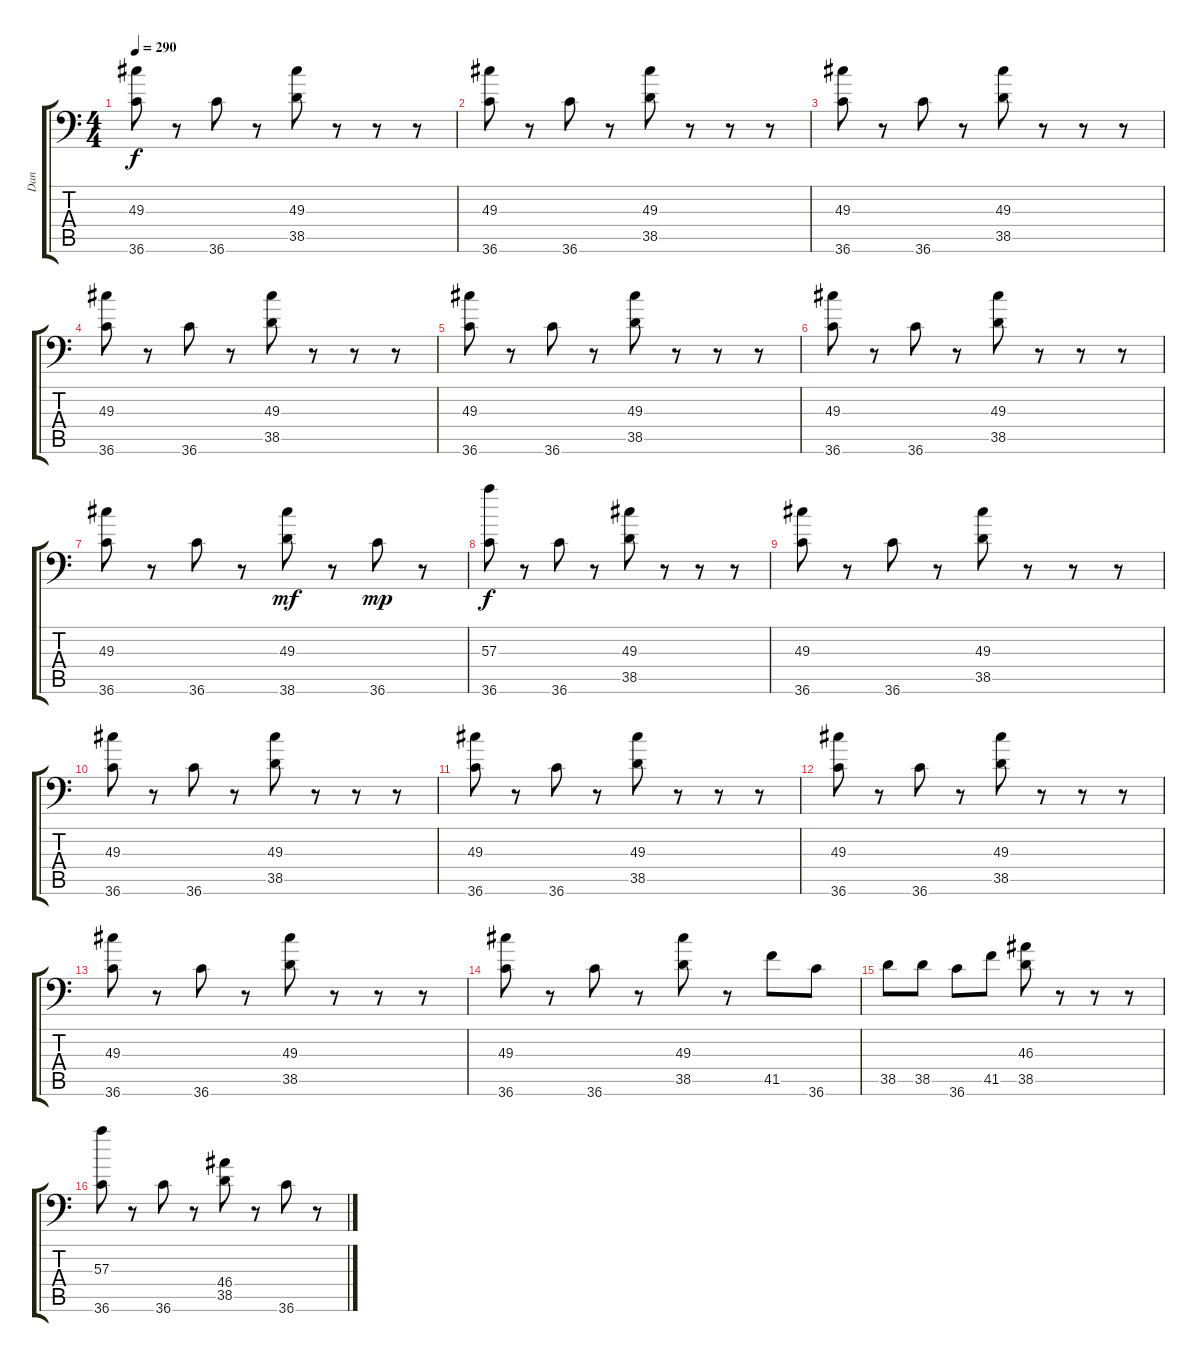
\track ("Dan" "Dan") {instrument acousticgrandpiano}
\staff {score tabs}
\tuning (C-1 C-1 C-1 C-1 C-1 C-1) {hide}
\ts (4 4)
\tempo 290
\clef f4
\ks c
(49.3 36.6).8{dy f} r.8 36.6.8 r.8 (49.3 38.5).8 r.8 r.8 r.8 |
(49.3 36.6).8 r.8 36.6.8 r.8 (49.3 38.5).8 r.8 r.8 r.8 |
(49.3 36.6).8 r.8 36.6.8 r.8 (49.3 38.5).8 r.8 r.8 r.8 |
(49.3 36.6).8 r.8 36.6.8 r.8 (49.3 38.5).8 r.8 r.8 r.8 |
(49.3 36.6).8 r.8 36.6.8 r.8 (49.3 38.5).8 r.8 r.8 r.8 |
(49.3 36.6).8 r.8 36.6.8 r.8 (49.3 38.5).8 r.8 r.8 r.8 |
(49.3 36.6).8 r.8 36.6.8 r.8 (49.3 38.6).8{dy mf} r.8 36.6.8{dy mp} r.8 |
(57.3 36.6).8{dy f} r.8 36.6.8 r.8 (49.3 38.5).8 r.8 r.8 r.8 |
(49.3 36.6).8 r.8 36.6.8 r.8 (49.3 38.5).8 r.8 r.8 r.8 |
(49.3 36.6).8 r.8 36.6.8 r.8 (49.3 38.5).8 r.8 r.8 r.8 |
(49.3 36.6).8 r.8 36.6.8 r.8 (49.3 38.5).8 r.8 r.8 r.8 |
(49.3 36.6).8 r.8 36.6.8 r.8 (49.3 38.5).8 r.8 r.8 r.8 |
(49.3 36.6).8 r.8 36.6.8 r.8 (49.3 38.5).8 r.8 r.8 r.8 |
(49.3 36.6).8 r.8 36.6.8 r.8 (49.3 38.5).8 r.8 41.5.8 36.6.8 |
38.5.8 38.5.8 36.6.8 41.5.8 (46.3 38.5).8 r.8 r.8 r.8 |
(57.3 36.6).8 r.8 36.6.8 r.8 (46.4 38.5).8 r.8 36.6.8 r.8
